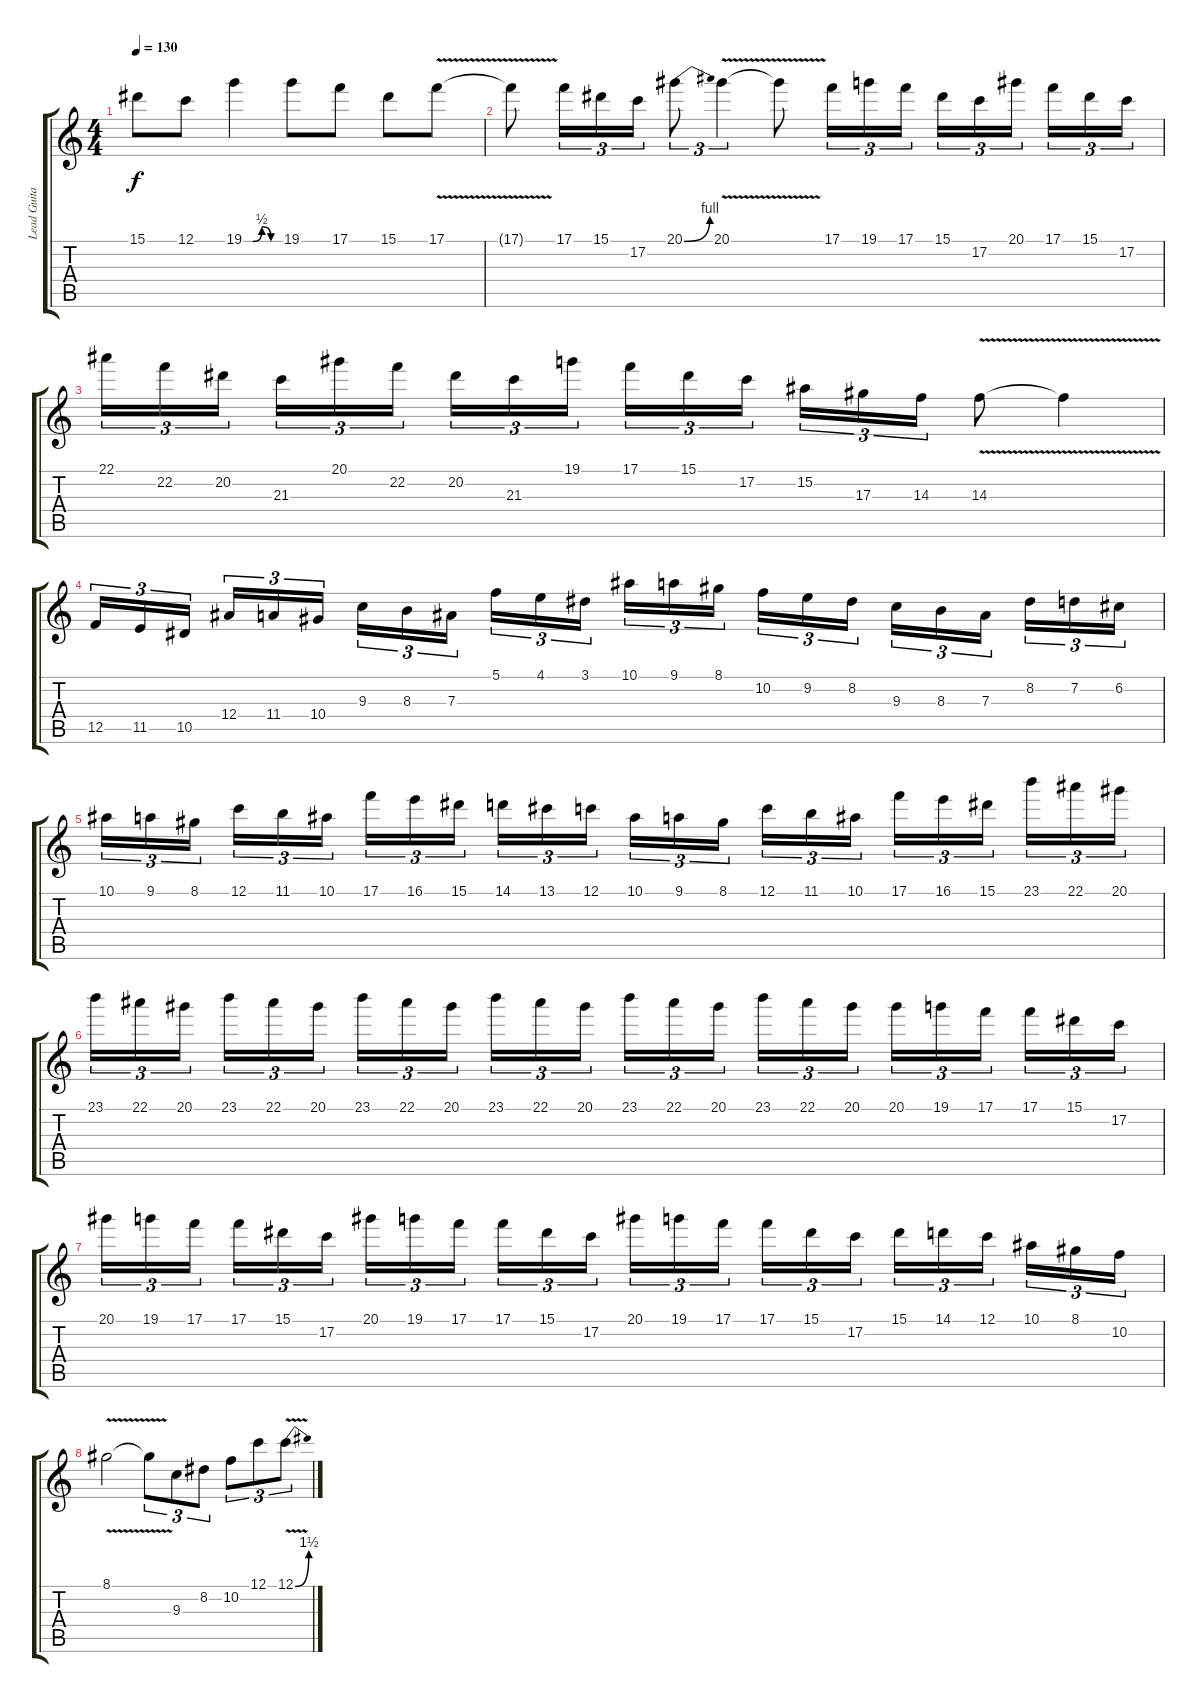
\track ("Lead Guitar" "Lead Guita") {instrument distortionguitar}
\staff {score tabs}
\tuning (C4 G3 Eb3 Bb2 F2 C2) {hide}
\ts (4 4)
\tempo 130
\clef g2
\ks c
15.1{t}.8{dy f} 12.1.8 19.1{be (custom 0 0 15 0 30 2 45 0 60 0)}.4 19.1.8 17.1.8 15.1.8 17.1{v}.8 |
17.1{t}.8 17.1.16{tu (3 2)} 15.1.16{tu (3 2)} 17.2.16{tu (3 2)} 20.1{be (bend 0 0 60 4)}.8{tu (3 2)} 20.1{v}.4{tu (3 2)} 20.1{t}.8 17.1.16{tu (3 2)} 19.1.16{tu (3 2)} 17.1.16{tu (3 2)} 15.1.16{tu (3 2)} 17.2.16{tu (3 2)} 20.1.16{tu (3 2) beam splitsecondary} 17.1.16{tu (3 2)} 15.1.16{tu (3 2)} 17.2.16{tu (3 2)} |
22.1.16{tu (3 2)} 22.2.16{tu (3 2)} 20.2.16{tu (3 2) beam splitsecondary} 21.3.16{tu (3 2)} 20.1.16{tu (3 2)} 22.2.16{tu (3 2)} 20.2.16{tu (3 2)} 21.3.16{tu (3 2)} 19.1.16{tu (3 2) beam splitsecondary} 17.1.16{tu (3 2)} 15.1.16{tu (3 2)} 17.2.16{tu (3 2)} 15.2.16{tu (3 2)} 17.3.16{tu (3 2)} 14.3.16{tu (3 2)} 14.3{v}.8 14.3{t}.4 |
12.5.16{tu (3 2)} 11.5.16{tu (3 2)} 10.5.16{tu (3 2) beam splitsecondary} 12.4.16{tu (3 2)} 11.4.16{tu (3 2)} 10.4.16{tu (3 2)} 9.3.16{tu (3 2)} 8.3.16{tu (3 2)} 7.3.16{tu (3 2) beam splitsecondary} 5.1.16{tu (3 2)} 4.1.16{tu (3 2)} 3.1.16{tu (3 2)} 10.1.16{tu (3 2)} 9.1.16{tu (3 2)} 8.1.16{tu (3 2) beam splitsecondary} 10.2.16{tu (3 2)} 9.2.16{tu (3 2)} 8.2.16{tu (3 2)} 9.3.16{tu (3 2)} 8.3.16{tu (3 2)} 7.3.16{tu (3 2) beam splitsecondary} 8.2.16{tu (3 2)} 7.2.16{tu (3 2)} 6.2.16{tu (3 2)} |
10.1.16{tu (3 2)} 9.1.16{tu (3 2)} 8.1.16{tu (3 2) beam splitsecondary} 12.1.16{tu (3 2)} 11.1.16{tu (3 2)} 10.1.16{tu (3 2)} 17.1.16{tu (3 2)} 16.1.16{tu (3 2)} 15.1.16{tu (3 2) beam splitsecondary} 14.1.16{tu (3 2)} 13.1.16{tu (3 2)} 12.1.16{tu (3 2)} 10.1.16{tu (3 2)} 9.1.16{tu (3 2)} 8.1.16{tu (3 2) beam splitsecondary} 12.1.16{tu (3 2)} 11.1.16{tu (3 2)} 10.1.16{tu (3 2)} 17.1.16{tu (3 2)} 16.1.16{tu (3 2)} 15.1.16{tu (3 2) beam splitsecondary} 23.1.16{tu (3 2)} 22.1.16{tu (3 2)} 20.1.16{tu (3 2)} |
23.1.16{tu (3 2)} 22.1.16{tu (3 2)} 20.1.16{tu (3 2) beam splitsecondary} 23.1.16{tu (3 2)} 22.1.16{tu (3 2)} 20.1.16{tu (3 2)} 23.1.16{tu (3 2)} 22.1.16{tu (3 2)} 20.1.16{tu (3 2) beam splitsecondary} 23.1.16{tu (3 2)} 22.1.16{tu (3 2)} 20.1.16{tu (3 2)} 23.1.16{tu (3 2)} 22.1.16{tu (3 2)} 20.1.16{tu (3 2) beam splitsecondary} 23.1.16{tu (3 2)} 22.1.16{tu (3 2)} 20.1.16{tu (3 2)} 20.1.16{tu (3 2)} 19.1.16{tu (3 2)} 17.1.16{tu (3 2) beam splitsecondary} 17.1.16{tu (3 2)} 15.1.16{tu (3 2)} 17.2.16{tu (3 2)} |
20.1.16{tu (3 2)} 19.1.16{tu (3 2)} 17.1.16{tu (3 2) beam splitsecondary} 17.1.16{tu (3 2)} 15.1.16{tu (3 2)} 17.2.16{tu (3 2)} 20.1.16{tu (3 2)} 19.1.16{tu (3 2)} 17.1.16{tu (3 2) beam splitsecondary} 17.1.16{tu (3 2)} 15.1.16{tu (3 2)} 17.2.16{tu (3 2)} 20.1.16{tu (3 2)} 19.1.16{tu (3 2)} 17.1.16{tu (3 2) beam splitsecondary} 17.1.16{tu (3 2)} 15.1.16{tu (3 2)} 17.2.16{tu (3 2)} 15.1.16{tu (3 2)} 14.1.16{tu (3 2)} 12.1.16{tu (3 2) beam splitsecondary} 10.1.16{tu (3 2)} 8.1.16{tu (3 2)} 10.2.16{tu (3 2)} |
8.1{v}.2 8.1{t}.8{tu (3 2)} 9.3.8{tu (3 2)} 8.2.8{tu (3 2)} 10.2.8{tu (3 2)} 12.1.8{tu (3 2)} 12.1{be (bend 0 0 60 6) v}.8{tu (3 2)}
